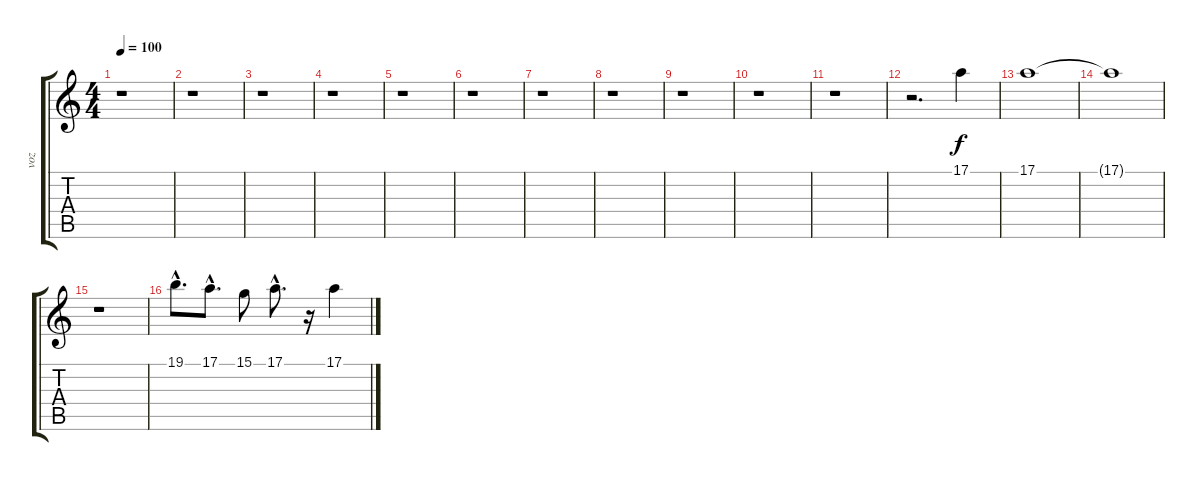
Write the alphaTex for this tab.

\track ("voz" "voz") {instrument oboe}
\staff {score tabs}
\tuning (E4 B3 G3 D3 A2 E2) {hide}
\ts (4 4)
\tempo 100
\clef g2
\ks c
r.1{dy f} |
r.1 |
r.1 |
r.1 |
r.1 |
r.1 |
r.1 |
r.1 |
r.1 |
r.1 |
r.1 |
r.2{d} 17.1.4 |
17.1.1 |
17.1{t}.1 |
r.1 |
19.1{hac}.8{d} 17.1{hac}.8{d} 15.1.8 17.1{hac}.8{d} r.16 17.1.4
